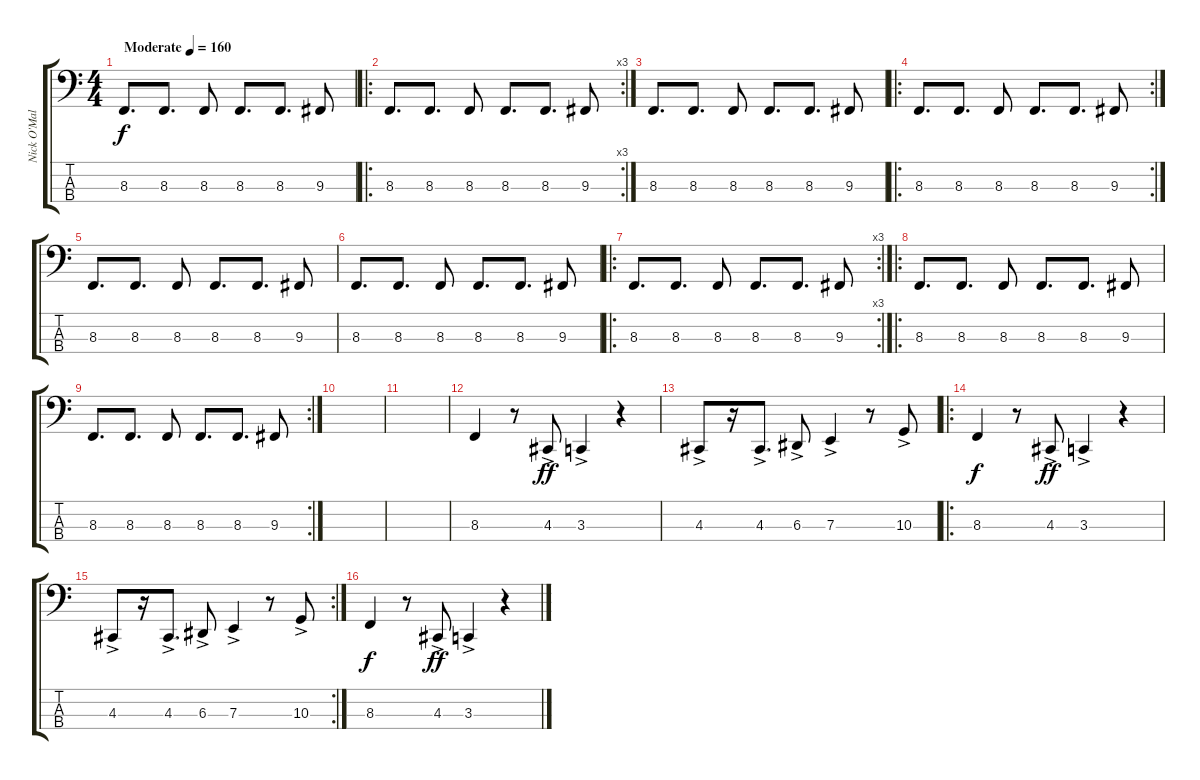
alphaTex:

\track ("Nick O'Malley" "Nick O'Mal") {instrument synthbrass1}
\staff {score tabs}
\tuning (G2 D2 A1 E1) {hide}
\ts (4 4)
\tempo (160 "Moderate")
\clef f4
\ks c
8.3.8{d dy f instrument synthbrass1} 8.3.8{d} 8.3.8 8.3.8{d} 8.3.8{d} 9.3.8 |
\ro
\rc 3
8.3.8{d} 8.3.8{d} 8.3.8 8.3.8{d} 8.3.8{d} 9.3.8 |
8.3.8{d} 8.3.8{d} 8.3.8 8.3.8{d} 8.3.8{d} 9.3.8 |
\ro
\rc 2
8.3.8{d} 8.3.8{d} 8.3.8 8.3.8{d} 8.3.8{d} 9.3.8 |
8.3.8{d} 8.3.8{d} 8.3.8 8.3.8{d} 8.3.8{d} 9.3.8 |
8.3.8{d} 8.3.8{d} 8.3.8 8.3.8{d} 8.3.8{d} 9.3.8 |
\ro
\rc 3
8.3.8{d} 8.3.8{d} 8.3.8 8.3.8{d} 8.3.8{d} 9.3.8 |
\ro
8.3.8{d} 8.3.8{d} 8.3.8 8.3.8{d} 8.3.8{d} 9.3.8 |
\rc 2
8.3.8{d} 8.3.8{d} 8.3.8 8.3.8{d} 8.3.8{d} 9.3.8 |
|
|
8.3.4{volume 15} r.8 4.3{ac}.8{dy ff} 3.3{ac}.4 r.4 |
4.3{ac}.8 r.16 4.3{ac}.8{d} 6.3{ac}.8 7.3{ac}.4 r.8 10.3{ac}.8 |
\ro
8.3.4{dy f volume 15} r.8 4.3{ac}.8{dy ff} 3.3{ac}.4 r.4 |
\rc 2
4.3{ac}.8 r.16 4.3{ac}.8{d} 6.3{ac}.8 7.3{ac}.4 r.8 10.3{ac}.8 |
8.3.4{dy f volume 15} r.8 4.3{ac}.8{dy ff} 3.3{ac}.4 r.4
